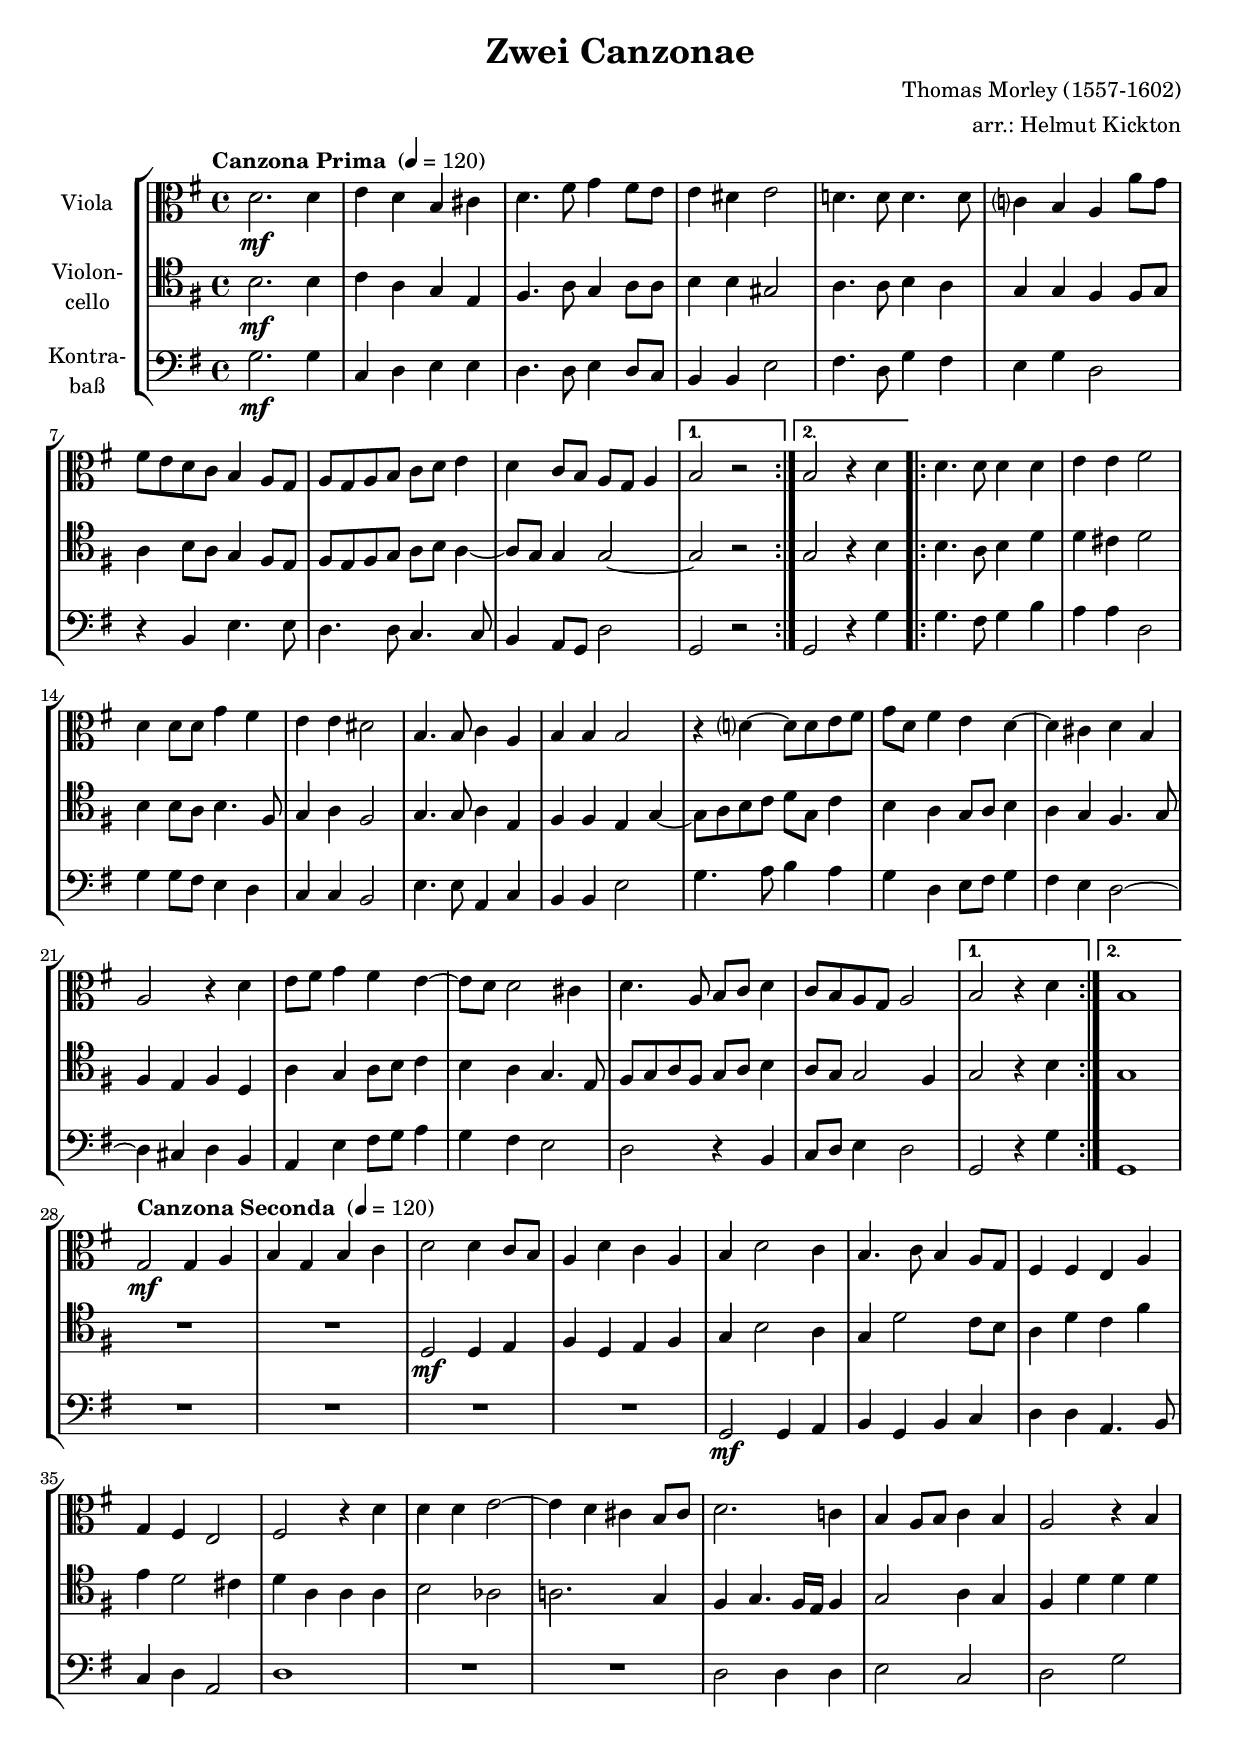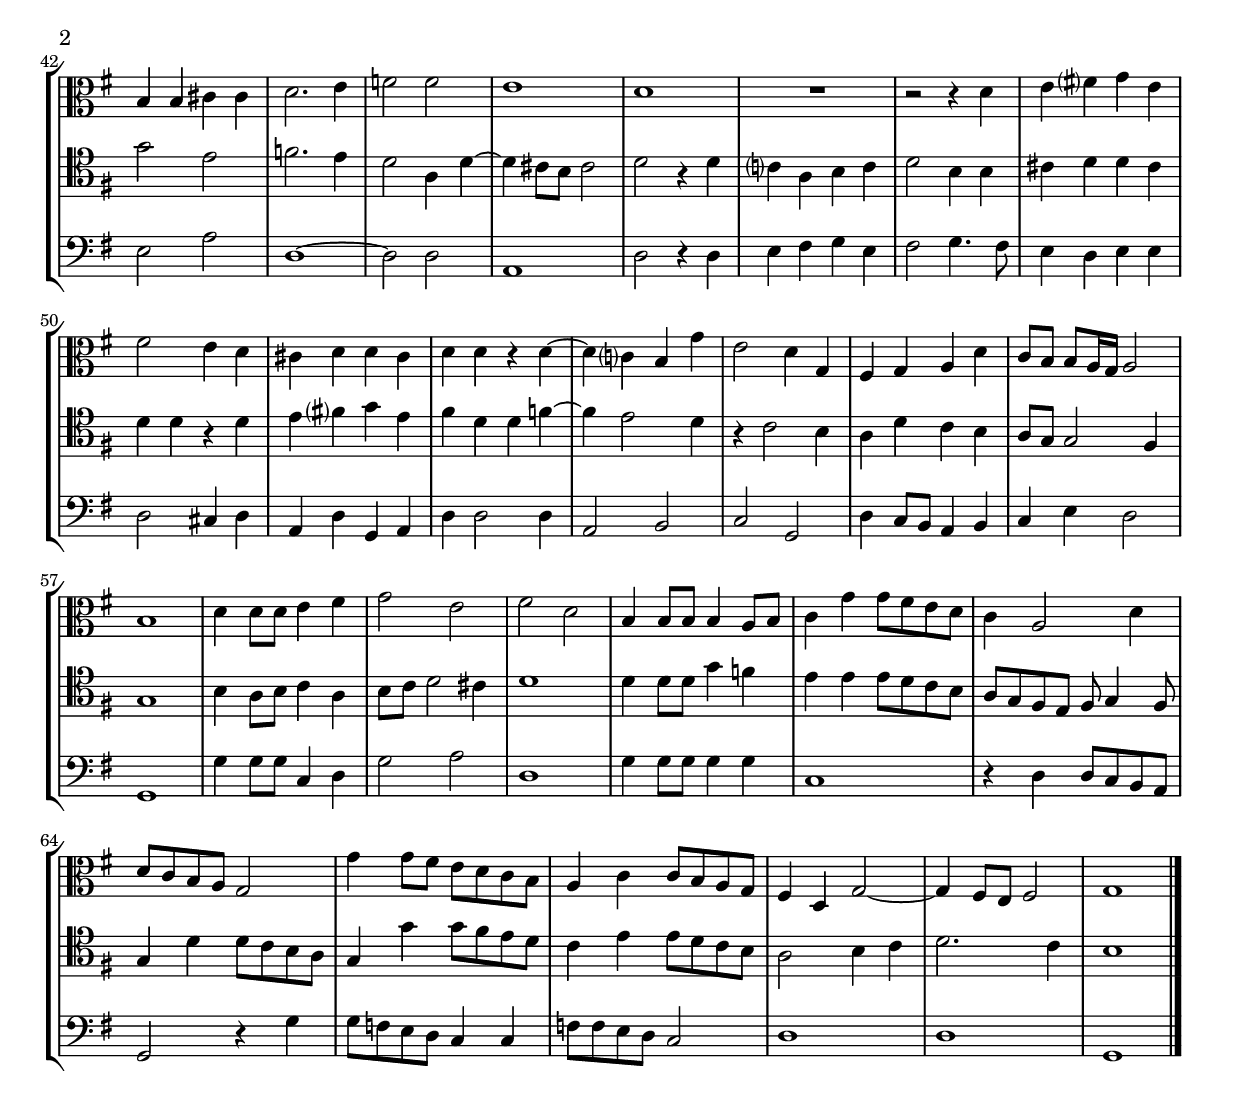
\version "2.16.2"
\include "deutsch.ly"
  
#(set-global-staff-size 19)

\header {
  title     = "Zwei Canzonae"
  composer  = "Thomas Morley (1557-1602)"
  arranger  = "arr.: Helmut Kickton"
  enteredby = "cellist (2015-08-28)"
%  piece     = "()"
}

voiceconsts = {
  \key g \major
  \time 4/4
% \numericTimeSignature
  \compressFullBarRests
}

%minstr = "harpsichord"
mihi = "string ensemble 1"
%minstr = "accordion"
miba = "bassoon"
milo = "drawbar organ"

introa = {        \tempo "Canzona Prima " 4=120 }
introb = { \break \tempo "Canzona Seconda " 4=120 }

va = \relative c'' {
  \voiceconsts
  \clef "alto"
  
  \introa
  \repeat volta 2 {
    d2.\mf d4
    e d h cis
    d4. fis8 g4 fis8 e
    e4 dis e2
    d!4. d8 d4. d8
    c?4 h a a'8 g
    fis e d c h4 a8 g

    a g a h c d e4
    d c8 h a g a4
  }
  \alternative {
    { h2 r }
    { h2 r4 d }
  }

  \repeat volta 2 {
    d4. d8 d4 d
    e e fis2
    d4 d8 d g4 fis

    e e dis2
    h4. h8 c4 a
    h h h2
    r4 d?~ d8 d e fis
    g d fis4 e d~
    d cis d h
    a2 r4 d

    e8 fis g4 fis e~
    e8 d d2 cis4
    d4. a8 h c d4
    c8 h a g a2
  }
  \alternative {
    { h r4 d }
    { h1 }
  }

  \introb
  g2\mf g4 a
  h g h c
  d2 d4 c8 h
  a4 d c a
  h d2 c4
  h4. c8 h4 a8 g

  fis4 fis e a
  g fis e2
  fis r4 d'
  d d e2~
  e4 d cis h8 cis
  d2. c!4

  h a8 h c4 h
  a2 r4 h
  h h cis cis
  d2. e4
  f2 f
  e1
  d

  R1
  r2 r4 d
  e fis? g e
  fis2 e4 d
  cis d d cis
  d d r d~

  d c? h g'
  e2 d4 g,
  fis g a d
  c8 h h a16 g a2
  h1
  d4 d8 d e4 fis
  g2 e

  fis d
  h4 h8 h h4 a8 h
  c4 g' g8 fis e d
  c4 a2 d4
  d8 c h a g2

  g'4 g8 fis e d c h
  a4 c c8 h a g
  fis4 d g2~
  g4 fis8 e fis2
  g1 \bar "|."
}

vb = \relative c'' {
  \voiceconsts
  \clef "tenor"
  
  \introa
  \repeat volta 2 {
    h2.\mf h4
    c a g e
    fis4. a8 g4 a8 a
    h4 h gis2
    a4. a8 h4 a
    g g fis fis8 g
    a4 h8 a g4 fis8 e

    fis e fis g a h a4~
    a8 g g4 g2~
  }
  \alternative {
    { g r }
    { g r4 h }
  }

  \repeat volta 2 {
    h4. a8 h4 d
    d cis d2
    h4 h8 a h4. fis8

    g4 a fis2
    g4. g8 a4 e
    fis fis e g~
    g8 a h c d g, c4
    h a g8 a h4
    a g fis4. g8
    fis4 e fis d

    a' g a8 h c4
    h a g4. e8
    fis g a fis g a h4
    a8 g g2 fis4
  }
  \alternative {
    { g2 r4 h }
    { g1 }
  }

  \introb
  R1*2
  d2\mf d4 e
  fis d e fis
  g h2 a4
  g d'2 c8 h

  a4 d c fis
  e d2 cis4
  d a a a
  h2 as
  a!2. g4
  fis g4. fis16 e fis4

  g2 a4 g
  fis d' d d
  g2 e
  f2. e4
  d2 a4 d~
  d cis8 h cis2
  d r4 d

  c? a h c
  d2 h4 h
  cis d d cis
  d d r d
  e fis? g e
  fis d d f~

  f e2 d4
  r c2 h4
  a d c h
  a8 g g2 fis4
  g1
  h4 a8 h c4 a
  h8 c d2 cis4

  d1
  d4 d8 d g4 f
  e e e8 d c h
  a g fis e fis g4 fis8
  g4 d' d8 c h a

  g4 g' g8 fis e d
  c4 e e8 d c h
  a2 h4 c
  d2. c4
  h1 \bar "|."
}

vc = \relative c'' {
  \voiceconsts
  \clef "bass"

  \introa
  \repeat volta 2 {
    g2.\mf g4
    c, d e e
    d4. d8 e4 d8 c
    h4 h e2
    fis4. d8 g4 fis
    e g d2
    r4 h e4. e8

    d4. d8 c4. c8
    h4 a8 g d'2
  }
  \alternative {
    { g, r }
    { g r4 g' }
  }

  \repeat volta 2 {
    g4. fis8 g4 h
    a a d,2
    g4 g8 fis e4 d

    c c h2
    e4. e8 a,4 c
    h h e2
    g4. a8 h4 a
    g d e8 fis g4
    fis e d2~
    d4 cis d h

    a e' fis8 g a4
    g fis e2
    d r4 h
    c8 d e4 d2
  }
  \alternative {
    { g, r4 g' }
    { g,1 }
  }

  \introb
  R1*4
  g2\mf g4 a
  h g h c

  d d a4. h8
  c4 d a2
  d1
  R1*2
  d2 d4 d

  e2 c
  d g
  e a
  d,1~
  d2 d
  a1
  d2 r4 d

  e fis g e
  fis2 g4. fis8
  e4 d e e
  d2 cis4 d
  a d g, a
  d d2 d4

  a2 h
  c g
  d'4 c8 h a4 h
  c e d2
  g,1
  g'4 g8 g c,4 d
  g2 a

  d,1
  g4 g8 g g4 g
  c,1
  r4 d d8 c h a
  g2 r4 g'

  g8 f e d c4 c
  f8 f e d c2
  d1
  d
  g, \bar "|."
}


music = \new StaffGroup <<
      \new Staff {
	\set Staff.midiInstrument = \mihi
	\set Staff.instrumentName = \markup \center-column { "Viola" }
	\transpose g g, { \va }
      }

      \new Staff {
	\set Staff.midiInstrument = \miba
	\set Staff.instrumentName = \markup \center-column { "Violon-" "cello" }
	\transpose g g, { \vb }
      }

      \new Staff {
	\set Staff.midiInstrument = \milo
	\set Staff.instrumentName = \markup \center-column { "Kontra-" "baß" }
	\transpose g g, { \vc }
      }
>>

\book {
  \score {
    \music
    \layout {}
  }

  \score {
    \unfoldRepeats \music

    \midi {
      \context {
        \Score
      }
    }
  }
}
